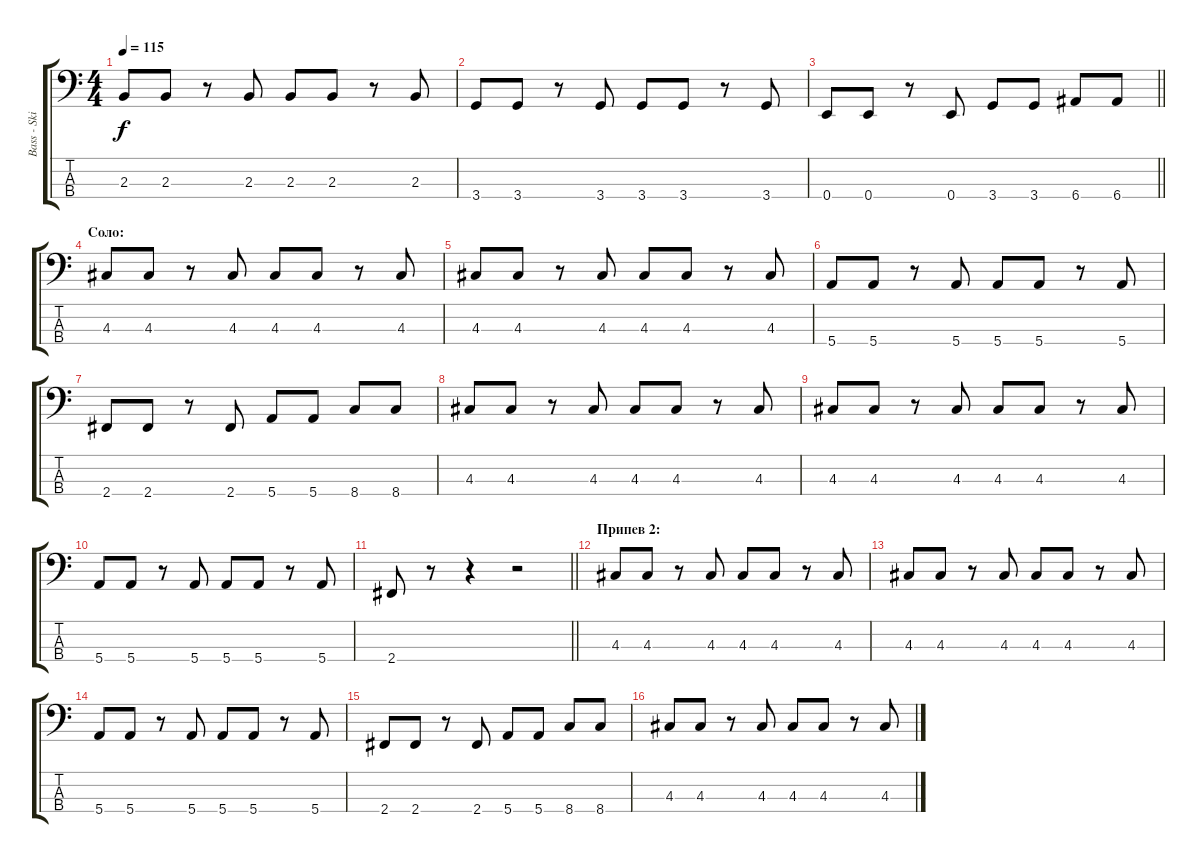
\track ("Bass - Skinny" "Bass - Ski") {instrument electricbassfinger}
\staff {score tabs}
\tuning (G2 D2 A1 E1) {hide}
\ts (4 4)
\tempo 115
\clef f4
\ks c
2.3.8{dy f} 2.3.8 r.8 2.3.8 2.3.8 2.3.8 r.8 2.3.8 |
3.4.8 3.4.8 r.8 3.4.8 3.4.8 3.4.8 r.8 3.4.8 |
\barLineRight lightlight
0.4.8 0.4.8 r.8 0.4.8 3.4.8 3.4.8 6.4.8 6.4.8 |
\section ("" "Соло:")
4.3.8 4.3.8 r.8 4.3.8 4.3.8 4.3.8 r.8 4.3.8 |
4.3.8 4.3.8 r.8 4.3.8 4.3.8 4.3.8 r.8 4.3.8 |
5.4.8 5.4.8 r.8 5.4.8 5.4.8 5.4.8 r.8 5.4.8 |
2.4.8 2.4.8 r.8 2.4.8 5.4.8 5.4.8 8.4.8 8.4.8 |
4.3.8 4.3.8 r.8 4.3.8 4.3.8 4.3.8 r.8 4.3.8 |
4.3.8 4.3.8 r.8 4.3.8 4.3.8 4.3.8 r.8 4.3.8 |
5.4.8 5.4.8 r.8 5.4.8 5.4.8 5.4.8 r.8 5.4.8 |
\barLineRight lightlight
2.4.8 r.8 r.4 r.2 |
\section ("" "Припев 2:")
4.3.8 4.3.8 r.8 4.3.8 4.3.8 4.3.8 r.8 4.3.8 |
4.3.8 4.3.8 r.8 4.3.8 4.3.8 4.3.8 r.8 4.3.8 |
5.4.8 5.4.8 r.8 5.4.8 5.4.8 5.4.8 r.8 5.4.8 |
2.4.8 2.4.8 r.8 2.4.8 5.4.8 5.4.8 8.4.8 8.4.8 |
4.3.8 4.3.8 r.8 4.3.8 4.3.8 4.3.8 r.8 4.3.8
